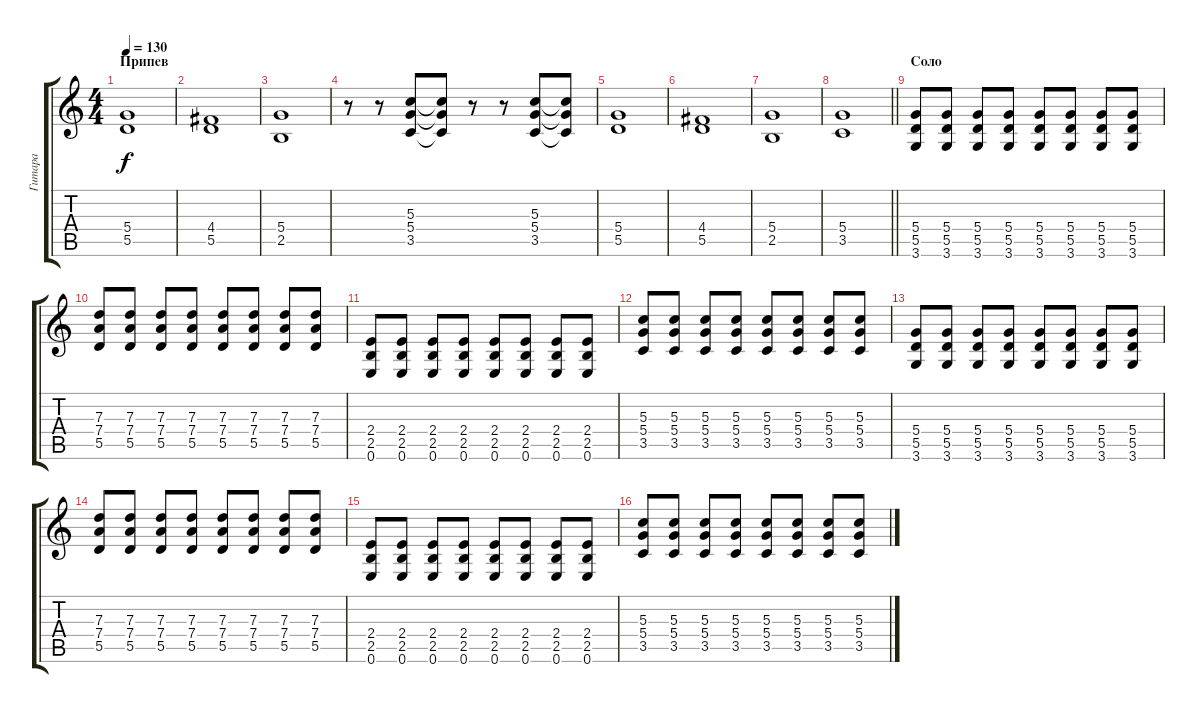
\track ("Гитара" "Гитара") {instrument distortionguitar}
\staff {score tabs}
\tuning (E4 B3 G3 D3 A2 E2) {hide}
\ts (4 4)
\section ("" "Припев")
\tempo 130
\clef g2
\ks c
(5.4 5.5).1{dy f volume 12} |
(4.4 5.5).1 |
(5.4 2.5).1 |
r.8 r.8 (5.3 5.4 3.5).8 (5.3{t} 5.4{t} 3.5{t}).8 r.8 r.8 (5.3 5.4 3.5).8 (5.3{t} 5.4{t} 3.5{t}).8 |
(5.4 5.5).1 |
(4.4 5.5).1 |
(5.4 2.5).1 |
\barLineRight lightlight
(5.4 3.5).1 |
\section ("" "Соло")
(5.4 5.5 3.6).8 (5.4 5.5 3.6).8 (5.4 5.5 3.6).8 (5.4 5.5 3.6).8 (5.4 5.5 3.6).8 (5.4 5.5 3.6).8 (5.4 5.5 3.6).8 (5.4 5.5 3.6).8 |
(7.3 7.4 5.5).8 (7.3 7.4 5.5).8 (7.3 7.4 5.5).8 (7.3 7.4 5.5).8 (7.3 7.4 5.5).8 (7.3 7.4 5.5).8 (7.3 7.4 5.5).8 (7.3 7.4 5.5).8 |
(2.4 2.5 0.6).8 (2.4 2.5 0.6).8 (2.4 2.5 0.6).8 (2.4 2.5 0.6).8 (2.4 2.5 0.6).8 (2.4 2.5 0.6).8 (2.4 2.5 0.6).8 (2.4 2.5 0.6).8 |
(5.3 5.4 3.5).8 (5.3 5.4 3.5).8 (5.3 5.4 3.5).8 (5.3 5.4 3.5).8 (5.3 5.4 3.5).8 (5.3 5.4 3.5).8 (5.3 5.4 3.5).8 (5.3 5.4 3.5).8 |
(5.4 5.5 3.6).8 (5.4 5.5 3.6).8 (5.4 5.5 3.6).8 (5.4 5.5 3.6).8 (5.4 5.5 3.6).8 (5.4 5.5 3.6).8 (5.4 5.5 3.6).8 (5.4 5.5 3.6).8 |
(7.3 7.4 5.5).8 (7.3 7.4 5.5).8 (7.3 7.4 5.5).8 (7.3 7.4 5.5).8 (7.3 7.4 5.5).8 (7.3 7.4 5.5).8 (7.3 7.4 5.5).8 (7.3 7.4 5.5).8 |
(2.4 2.5 0.6).8 (2.4 2.5 0.6).8 (2.4 2.5 0.6).8 (2.4 2.5 0.6).8 (2.4 2.5 0.6).8 (2.4 2.5 0.6).8 (2.4 2.5 0.6).8 (2.4 2.5 0.6).8 |
(5.3 5.4 3.5).8 (5.3 5.4 3.5).8 (5.3 5.4 3.5).8 (5.3 5.4 3.5).8 (5.3 5.4 3.5).8 (5.3 5.4 3.5).8 (5.3 5.4 3.5).8 (5.3 5.4 3.5).8
